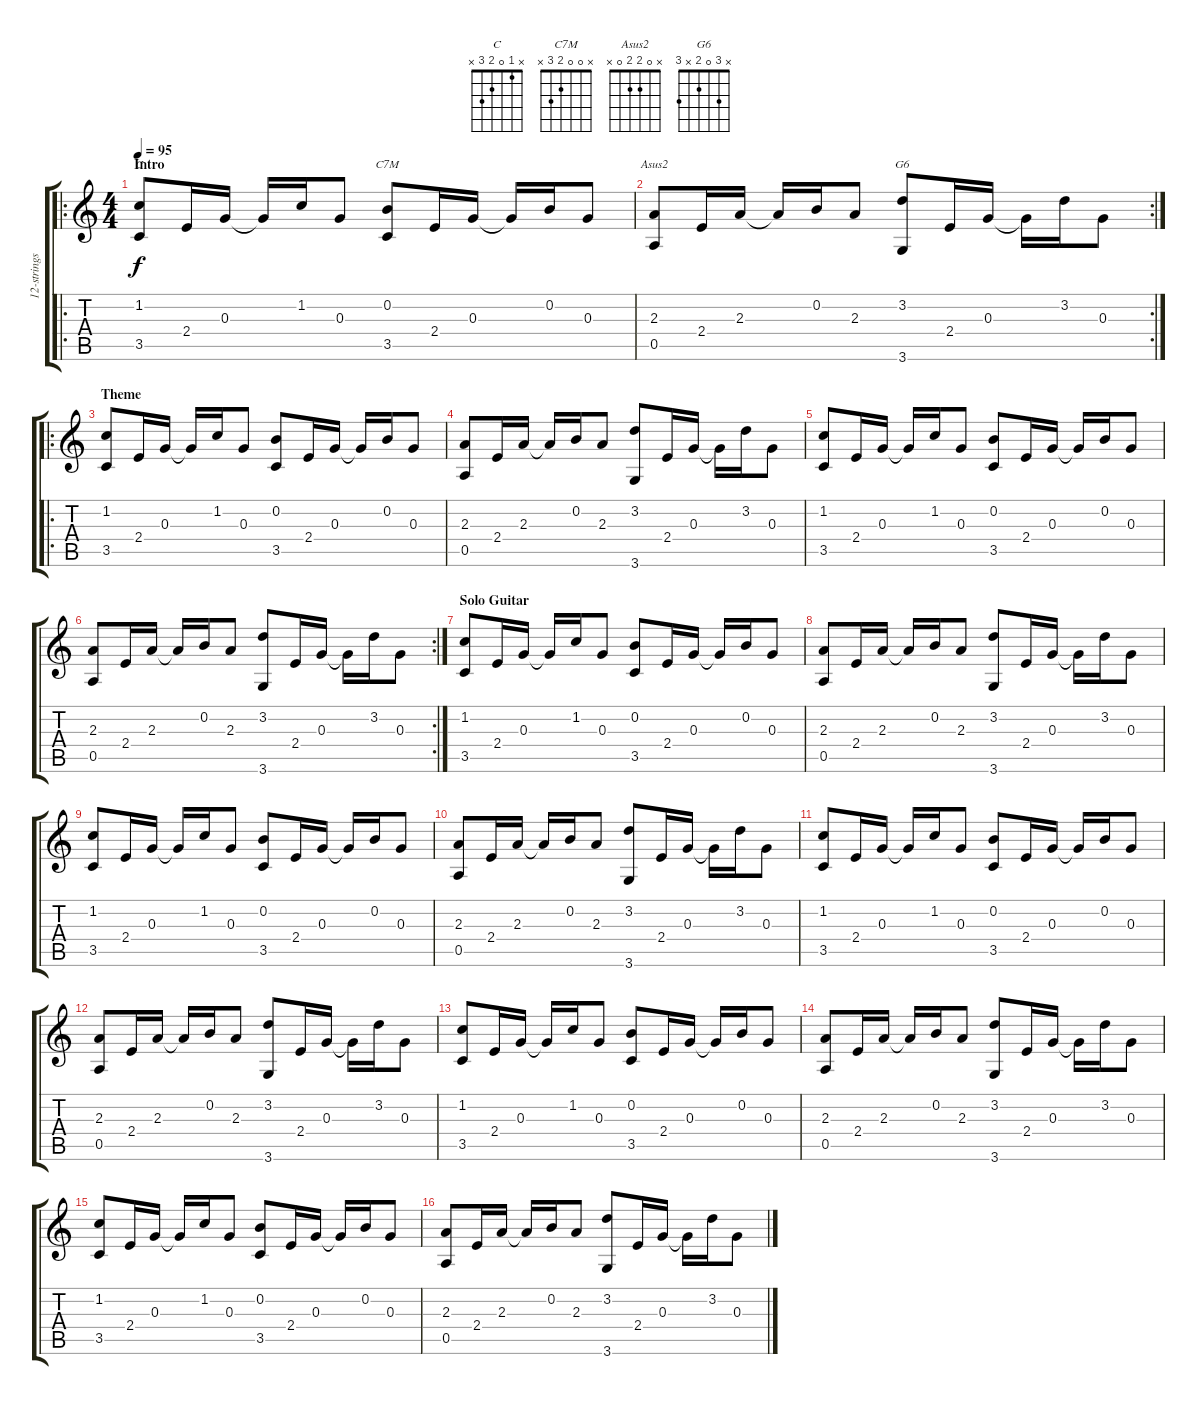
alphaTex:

\track ("12-strings Guitar" "12-strings") {instrument acousticguitarsteel}
\staff {score tabs}
\tuning (E4 B3 G3 D3 A2 E2) {hide}
\chord ("C" x 1 0 2 3 x)
\chord ("C7M" x 0 0 2 3 x)
\chord ("Asus2" x 0 2 2 0 x)
\chord ("G6" x 3 0 2 x 3)
\ro
\ts (4 4)
\section ("" "Intro")
\tempo 95
\clef g2
\ks c
(1.2 3.5).8{ch "C" dy f instrument acousticguitarsteel} 2.4.16 0.3.16 0.3{t}.16 1.2.16 0.3.8 (0.2 3.5).8{ch "C7M"} 2.4.16 0.3.16 0.3{t}.16 0.2.16 0.3.8 |
\rc 2
(2.3 0.5).8{ch "Asus2"} 2.4.16 2.3.16 2.3{t}.16 0.2.16 2.3.8 (3.2 3.6).8{ch "G6"} 2.4.16 0.3.16 0.3{t}.16 3.2.16 0.3.8 |
\ro
\section ("" "Theme")
(1.2 3.5).8 2.4.16 0.3.16 0.3{t}.16 1.2.16 0.3.8 (0.2 3.5).8 2.4.16 0.3.16 0.3{t}.16 0.2.16 0.3.8 |
(2.3 0.5).8 2.4.16 2.3.16 2.3{t}.16 0.2.16 2.3.8 (3.2 3.6).8 2.4.16 0.3.16 0.3{t}.16 3.2.16 0.3.8 |
(1.2 3.5).8 2.4.16 0.3.16 0.3{t}.16 1.2.16 0.3.8 (0.2 3.5).8 2.4.16 0.3.16 0.3{t}.16 0.2.16 0.3.8 |
\rc 2
(2.3 0.5).8 2.4.16 2.3.16 2.3{t}.16 0.2.16 2.3.8 (3.2 3.6).8 2.4.16 0.3.16 0.3{t}.16 3.2.16 0.3.8 |
\section ("" "Solo Guitar")
(1.2 3.5).8 2.4.16 0.3.16 0.3{t}.16 1.2.16 0.3.8 (0.2 3.5).8 2.4.16 0.3.16 0.3{t}.16 0.2.16 0.3.8 |
(2.3 0.5).8 2.4.16 2.3.16 2.3{t}.16 0.2.16 2.3.8 (3.2 3.6).8 2.4.16 0.3.16 0.3{t}.16 3.2.16 0.3.8 |
(1.2 3.5).8 2.4.16 0.3.16 0.3{t}.16 1.2.16 0.3.8 (0.2 3.5).8 2.4.16 0.3.16 0.3{t}.16 0.2.16 0.3.8 |
(2.3 0.5).8 2.4.16 2.3.16 2.3{t}.16 0.2.16 2.3.8 (3.2 3.6).8 2.4.16 0.3.16 0.3{t}.16 3.2.16 0.3.8 |
(1.2 3.5).8 2.4.16 0.3.16 0.3{t}.16 1.2.16 0.3.8 (0.2 3.5).8 2.4.16 0.3.16 0.3{t}.16 0.2.16 0.3.8 |
(2.3 0.5).8 2.4.16 2.3.16 2.3{t}.16 0.2.16 2.3.8 (3.2 3.6).8 2.4.16 0.3.16 0.3{t}.16 3.2.16 0.3.8 |
(1.2 3.5).8 2.4.16 0.3.16 0.3{t}.16 1.2.16 0.3.8 (0.2 3.5).8 2.4.16 0.3.16 0.3{t}.16 0.2.16 0.3.8 |
(2.3 0.5).8 2.4.16 2.3.16 2.3{t}.16 0.2.16 2.3.8 (3.2 3.6).8 2.4.16 0.3.16 0.3{t}.16 3.2.16 0.3.8 |
(1.2 3.5).8 2.4.16 0.3.16 0.3{t}.16 1.2.16 0.3.8 (0.2 3.5).8 2.4.16 0.3.16 0.3{t}.16 0.2.16 0.3.8 |
(2.3 0.5).8 2.4.16 2.3.16 2.3{t}.16 0.2.16 2.3.8 (3.2 3.6).8 2.4.16 0.3.16 0.3{t}.16 3.2.16 0.3.8
